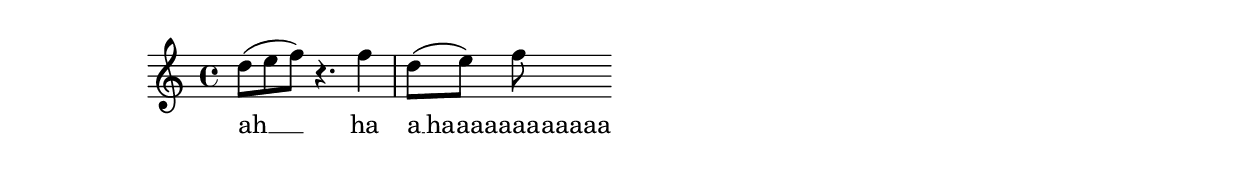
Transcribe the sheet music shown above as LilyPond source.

\version "2.6.0"

\header {

    texidoc= "A LyricExtender may span several notes.  A LyricExtender
does not extend past a rest, or past the next lyric syllable."

}

\layout { raggedright = ##t }

\relative c''{
    d8( e f) r4. 
    f4
    d8[( e)] f
}
\addlyrics { ah __ ha a __ haaaaaaaaaaaa }




